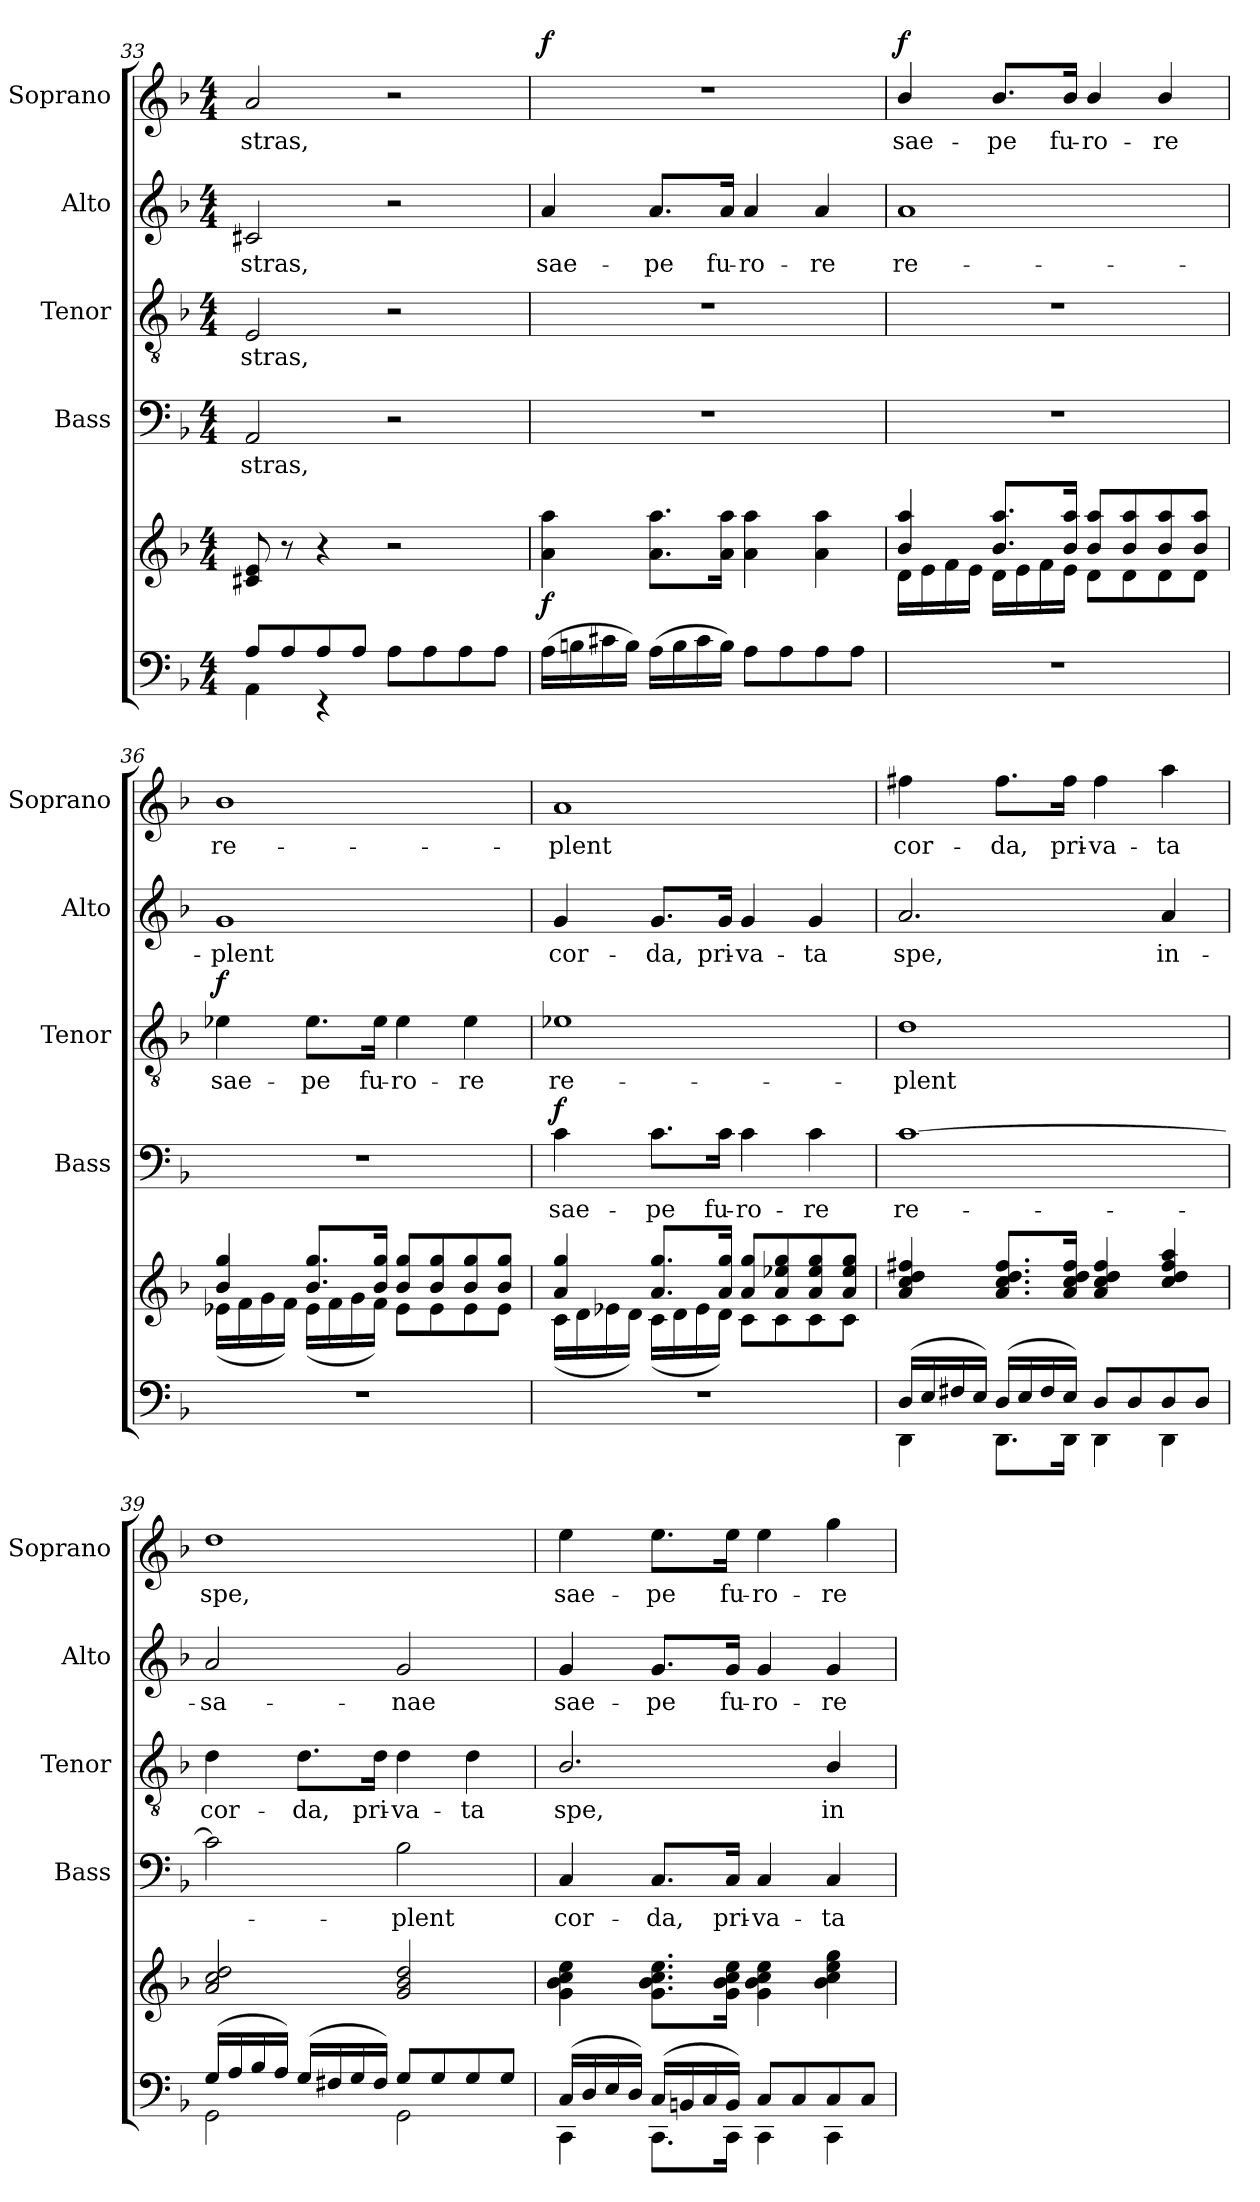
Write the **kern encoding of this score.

**kern	**kern	**dynam	**kern	**text	**dynam	**kern	**text	**dynam	**kern	**text	**kern	**text	**dynam
*part6	*part5	*part5	*part4	*part4	*part4	*part3	*part3	*part3	*part2	*part2	*part1	*part1	*part1
*staff6	*staff5	*staff5	*staff4	*staff4	*staff4	*staff3	*staff3	*staff3	*staff2	*staff2	*staff1	*staff1	*staff1
*	*	*	*I"Bass	*	*	*I"Tenor	*	*	*I"Alto	*	*I"Soprano	*	*
*	*	*	*I'Bass	*	*	*I'Tenor	*	*	*I'Alto	*	*I'Soprano	*	*
*clefF4	*clefG2	*	*clefF4	*	*	*clefGv2	*	*	*clefG2	*	*clefG2	*	*
*k[b-]	*k[b-]	*	*k[b-]	*	*	*k[b-]	*	*	*k[b-]	*	*k[b-]	*	*
*F:	*F:	*	*F:	*	*	*F:	*	*	*F:	*	*F:	*	*
*M4/4	*M4/4	*	*M4/4	*	*	*M4/4	*	*	*M4/4	*	*M4/4	*	*
=33	=33	=33	=33	=33	=33	=33	=33	=33	=33	=33	=33	=33	=33
*^	*	*	*	*	*	*	*	*	*	*	*	*	*
!	!	!	!	!	!LO:LY:b	!	!	!LO:LY:b	!	!	!LO:LY:b	!	!LO:LY:b	!
8A/L	4AA\	8c#X/ 8e/	.	2AA/	-stras,	.	2E/	stras,	.	2c#X/	stras,	2a/	-stras,	.
8A/	.	8r	.	.	.	.	.	.	.	.	.	.	.	.
8A/	4rEE	4r	.	.	.	.	.	.	.	.	.	.	.	.
8A/J	.	.	.	.	.	.	.	.	.	.	.	.	.	.
8A\L	2ryy	2r	.	2r	.	.	2r	.	.	2r	.	2r	.	.
8A\	.	.	.	.	.	.	.	.	.	.	.	.	.	.
8A\	.	.	.	.	.	.	.	.	.	.	.	.	.	.
8A\J	.	.	.	.	.	.	.	.	.	.	.	.	.	.
=34	=34	=34	=34	=34	=34	=34	=34	=34	=34	=34	=34	=34	=34	=34
!	!	!	!LO:DY:b	!	!	!	!	!	!	!	!LO:LY:b	!	!	!LO:DY:b
(>16A\LL	1ryy	4a\ 4aa\	f	1r	.	.	1r	.	.	4a/	sae-	1r	.	f
16Bn\	.	.	.	.	.	.	.	.	.	.	.	.	.	.
16c#X\	.	.	.	.	.	.	.	.	.	.	.	.	.	.
16B\JJ)	.	.	.	.	.	.	.	.	.	.	.	.	.	.
!	!	!	!	!	!	!	!	!	!	!	!LO:LY:b	!	!	!
(>16A\LL	.	8.a\ 8.aa\L	.	.	.	.	.	.	.	8.a/L	-pe	.	.	.
16B\	.	.	.	.	.	.	.	.	.	.	.	.	.	.
16c#\	.	.	.	.	.	.	.	.	.	.	.	.	.	.
!	!	!	!	!	!	!	!	!	!	!	!LO:LY:b	!	!	!
16B\JJ)	.	16a\ 16aa\Jk	.	.	.	.	.	.	.	16a/Jk	fu-	.	.	.
!	!	!	!	!	!	!	!	!	!	!	!LO:LY:b	!	!	!
8A\L	.	4a\ 4aa\	.	.	.	.	.	.	.	4a/	-ro-	.	.	.
8A\	.	.	.	.	.	.	.	.	.	.	.	.	.	.
!	!	!	!	!	!	!	!	!	!	!	!LO:LY:b	!	!	!
8A\	.	4a\ 4aa\	.	.	.	.	.	.	.	4a/	-re	.	.	.
8A\J	.	.	.	.	.	.	.	.	.	.	.	.	.	.
!!LO:LB:g=z
=35	=35	=35	=35	=35	=35	=35	=35	=35	=35	=35	=35	=35	=35	=35
*	*	*^	*	*	*	*	*	*	*	*	*	*	*	*
!	!	!	!	!	!	!	!	!	!	!	!	!LO:LY:b	!	!LO:LY:b	!LO:DY:b
1r	2ryy	4b-/ 4aa/	16d\LL	.	1r	.	.	1r	.	.	1a	re-	4b-/	sae-	f
.	.	.	16e\	.	.	.	.	.	.	.	.	.	.	.	.
.	.	.	16f\	.	.	.	.	.	.	.	.	.	.	.	.
.	.	.	16e\JJ	.	.	.	.	.	.	.	.	.	.	.	.
!	!	!	!	!	!	!	!	!	!	!	!	!	!	!LO:LY:b	!
.	.	8.b-/ 8.aa/L	16d\LL	.	.	.	.	.	.	.	.	.	8.b-/L	-pe	.
.	.	.	16e\	.	.	.	.	.	.	.	.	.	.	.	.
.	.	.	16f\	.	.	.	.	.	.	.	.	.	.	.	.
!	!	!	!	!	!	!	!	!	!	!	!	!	!	!LO:LY:b	!
.	.	16b-/ 16aa/Jk	16e\JJ	.	.	.	.	.	.	.	.	.	16b-/Jk	fu-	.
!	!	!	!	!	!	!	!	!	!	!	!	!	!	!LO:LY:b	!
.	2ryy	8b-/ 8aa/L	8d\L	.	.	.	.	.	.	.	.	.	4b-/	-ro-	.
.	.	8b-/ 8aa/	8d\	.	.	.	.	.	.	.	.	.	.	.	.
!	!	!	!	!	!	!	!	!	!	!	!	!	!	!LO:LY:b	!
.	.	8b-/ 8aa/	8d\	.	.	.	.	.	.	.	.	.	4b-/	-re	.
.	.	8b-/ 8aa/J	8d\J	.	.	.	.	.	.	.	.	.	.	.	.
=36	=36	=36	=36	=36	=36	=36	=36	=36	=36	=36	=36	=36	=36	=36	=36
!	!	!	!	!	!	!	!	!	!LO:LY:b	!LO:DY:b	!	!LO:LY:b	!	!LO:LY:b	!
1r	2ryy	4b-/ 4gg/	(<16e-X\LL	.	1r	.	.	4e-X\	sae-	f	1g	-plent	1b-	re-	.
.	.	.	16f\	.	.	.	.	.	.	.	.	.	.	.	.
.	.	.	16g\	.	.	.	.	.	.	.	.	.	.	.	.
.	.	.	16f\JJ)	.	.	.	.	.	.	.	.	.	.	.	.
!	!	!	!	!	!	!	!	!	!LO:LY:b	!	!	!	!	!	!
.	.	8.b-/ 8.gg/L	(<16e-\LL	.	.	.	.	8.e-\L	-pe	.	.	.	.	.	.
.	.	.	16f\	.	.	.	.	.	.	.	.	.	.	.	.
.	.	.	16g\	.	.	.	.	.	.	.	.	.	.	.	.
!	!	!	!	!	!	!	!	!	!LO:LY:b	!	!	!	!	!	!
.	.	16b-/ 16gg/Jk	16f\JJ)	.	.	.	.	16e-\Jk	fu-	.	.	.	.	.	.
!	!	!	!	!	!	!	!	!	!LO:LY:b	!	!	!	!	!	!
.	2ryy	8b-/ 8gg/L	8e-\L	.	.	.	.	4e-\	-ro-	.	.	.	.	.	.
.	.	8b-/ 8gg/	8e-\	.	.	.	.	.	.	.	.	.	.	.	.
!	!	!	!	!	!	!	!	!	!LO:LY:b	!	!	!	!	!	!
.	.	8b-/ 8gg/	8e-\	.	.	.	.	4e-\	-re	.	.	.	.	.	.
.	.	8b-/ 8gg/J	8e-\J	.	.	.	.	.	.	.	.	.	.	.	.
=37	=37	=37	=37	=37	=37	=37	=37	=37	=37	=37	=37	=37	=37	=37	=37
!	!	!	!	!	!	!LO:LY:b	!LO:DY:b	!	!LO:LY:b	!	!	!LO:LY:b	!	!LO:LY:b	!
1r	2ryy	4a/ 4gg/	(<16c\LL	.	4c\	sae-	f	1e-X	re-	.	4g/	cor-	1a	-plent	.
.	.	.	16d\	.	.	.	.	.	.	.	.	.	.	.	.
.	.	.	16e-X\	.	.	.	.	.	.	.	.	.	.	.	.
.	.	.	16d\JJ)	.	.	.	.	.	.	.	.	.	.	.	.
!	!	!	!	!	!	!LO:LY:b	!	!	!	!	!	!LO:LY:b	!	!	!
.	.	8.a/ 8.gg/L	(<16c\LL	.	8.c\L	-pe	.	.	.	.	8.g/L	-da,	.	.	.
.	.	.	16d\	.	.	.	.	.	.	.	.	.	.	.	.
.	.	.	16e-\	.	.	.	.	.	.	.	.	.	.	.	.
!	!	!	!	!	!	!LO:LY:b	!	!	!	!	!	!LO:LY:b	!	!	!
.	.	16a/ 16gg/Jk	16d\JJ)	.	16c\Jk	fu-	.	.	.	.	16g/Jk	pri-	.	.	.
!	!	!	!	!	!	!LO:LY:b	!	!	!	!	!	!LO:LY:b	!	!	!
.	2ryy	8a/ 8gg/L	8c\L	.	4c\	-ro-	.	.	.	.	4g/	-va-	.	.	.
.	.	8a/ 8ee-X/ 8gg/	8c\	.	.	.	.	.	.	.	.	.	.	.	.
!	!	!	!	!	!	!LO:LY:b	!	!	!	!	!	!LO:LY:b	!	!	!
.	.	8a/ 8ee-/ 8gg/	8c\	.	4c\	-re	.	.	.	.	4g/	-ta	.	.	.
.	.	8a/ 8ee-/ 8gg/J	8c\J	.	.	.	.	.	.	.	.	.	.	.	.
=38	=38	=38	=38	=38	=38	=38	=38	=38	=38	=38	=38	=38	=38	=38	=38
!	!	!	!	!	!	!LO:LY:b	!	!	!LO:LY:b	!	!	!LO:LY:b	!	!LO:LY:b	!
(>16D/LL	4DD\	4a/ 4cc/ 4dd/ 4ff#X/	1ryy	.	[1c	re-	.	1d	-plent	.	2.a/	spe,	4ff#X\	cor-	.
16E/	.	.	.	.	.	.	.	.	.	.	.	.	.	.	.
16F#X/	.	.	.	.	.	.	.	.	.	.	.	.	.	.	.
16E/JJ)	.	.	.	.	.	.	.	.	.	.	.	.	.	.	.
!	!	!	!	!	!	!	!	!	!	!	!	!	!	!LO:LY:b	!
(>16D/LL	8.DD\L	8.a/ 8.cc/ 8.dd/ 8.ff#/L	.	.	.	.	.	.	.	.	.	.	8.ff#\L	-da,	.
16E/	.	.	.	.	.	.	.	.	.	.	.	.	.	.	.
16F#/	.	.	.	.	.	.	.	.	.	.	.	.	.	.	.
!	!	!	!	!	!	!	!	!	!	!	!	!	!	!LO:LY:b	!
16E/JJ)	16DD\Jk	16a/ 16cc/ 16dd/ 16ff#/Jk	.	.	.	.	.	.	.	.	.	.	16ff#\Jk	pri-	.
!	!	!	!	!	!	!	!	!	!	!	!	!	!	!LO:LY:b	!
8D/L	4DD\	4a/ 4cc/ 4dd/ 4ff#/	.	.	.	.	.	.	.	.	.	.	4ff#\	-va-	.
8D/	.	.	.	.	.	.	.	.	.	.	.	.	.	.	.
!	!	!	!	!	!	!	!	!	!	!	!	!LO:LY:b	!	!LO:LY:b	!
8D/	4DD\	4cc/ 4dd/ 4ff#/ 4aa/	.	.	.	.	.	.	.	.	4a/	in-	4aa\	-ta	.
8D/J	.	.	.	.	.	.	.	.	.	.	.	.	.	.	.
=39	=39	=39	=39	=39	=39	=39	=39	=39	=39	=39	=39	=39	=39	=39	=39
!	!	!	!	!	!	!	!	!	!LO:LY:b	!	!	!LO:LY:b	!	!LO:LY:b	!
(>16G/LL	2GG\	2a/ 2cc/ 2dd/	1ryy	.	2c\]	.	.	4d\	cor-	.	2a/	-sa-	1dd	spe,	.
16A/	.	.	.	.	.	.	.	.	.	.	.	.	.	.	.
16B-/	.	.	.	.	.	.	.	.	.	.	.	.	.	.	.
16A/JJ)	.	.	.	.	.	.	.	.	.	.	.	.	.	.	.
!	!	!	!	!	!	!	!	!	!LO:LY:b	!	!	!	!	!	!
(>16G/LL	.	.	.	.	.	.	.	8.d\L	-da,	.	.	.	.	.	.
16F#X/	.	.	.	.	.	.	.	.	.	.	.	.	.	.	.
16G/	.	.	.	.	.	.	.	.	.	.	.	.	.	.	.
!	!	!	!	!	!	!	!	!	!LO:LY:b	!	!	!	!	!	!
16F#/JJ)	.	.	.	.	.	.	.	16d\Jk	pri-	.	.	.	.	.	.
!	!	!	!	!	!	!LO:LY:b	!	!	!LO:LY:b	!	!	!LO:LY:b	!	!	!
8G/L	2GG\	2g/ 2b-/ 2dd/	.	.	2B-\	-plent	.	4d\	-va-	.	2g/	-nae	.	.	.
8G/	.	.	.	.	.	.	.	.	.	.	.	.	.	.	.
!	!	!	!	!	!	!	!	!	!LO:LY:b	!	!	!	!	!	!
8G/	.	.	.	.	.	.	.	4d\	-ta	.	.	.	.	.	.
8G/J	.	.	.	.	.	.	.	.	.	.	.	.	.	.	.
*	*	*v	*v	*	*	*	*	*	*	*	*	*	*	*	*
!!LO:PB:g=z
=40	=40	=40	=40	=40	=40	=40	=40	=40	=40	=40	=40	=40	=40	=40
!	!	!	!	!	!LO:LY:b	!	!	!LO:LY:b	!	!	!LO:LY:b	!	!LO:LY:b	!
(>16C/LL	4CC\	4g\ 4b-\ 4cc\ 4ee\	.	4C/	cor-	.	2.B-/	spe,	.	4g/	sae-	4ee\	sae-	.
16D/	.	.	.	.	.	.	.	.	.	.	.	.	.	.
16E/	.	.	.	.	.	.	.	.	.	.	.	.	.	.
16D/JJ)	.	.	.	.	.	.	.	.	.	.	.	.	.	.
!	!	!	!	!	!LO:LY:b	!	!	!	!	!	!LO:LY:b	!	!LO:LY:b	!
(>16C/LL	8.CC\L	8.g\ 8.b-\ 8.cc\ 8.ee\L	.	8.C/L	-da,	.	.	.	.	8.g/L	-pe	8.ee\L	-pe	.
16BBn/	.	.	.	.	.	.	.	.	.	.	.	.	.	.
16C/	.	.	.	.	.	.	.	.	.	.	.	.	.	.
!	!	!	!	!	!LO:LY:b	!	!	!	!	!	!LO:LY:b	!	!LO:LY:b	!
16BB/JJ)	16CC\Jk	16g\ 16b-\ 16cc\ 16ee\Jk	.	16C/Jk	pri-	.	.	.	.	16g/Jk	fu-	16ee\Jk	fu-	.
!	!	!	!	!	!LO:LY:b	!	!	!	!	!	!LO:LY:b	!	!LO:LY:b	!
8C/L	4CC\	4g\ 4b-\ 4cc\ 4ee\	.	4C/	-va-	.	.	.	.	4g/	-ro-	4ee\	-ro-	.
8C/	.	.	.	.	.	.	.	.	.	.	.	.	.	.
!	!	!	!	!	!LO:LY:b	!	!	!LO:LY:b	!	!	!LO:LY:b	!	!LO:LY:b	!
8C/	4CC\	4b-\ 4cc\ 4ee\ 4gg\	.	4C/	-ta	.	4B-/	in	.	4g/	-re	4gg\	-re	.
8C/J	.	.	.	.	.	.	.	.	.	.	.	.	.	.
*v	*v	*	*	*	*	*	*	*	*	*	*	*	*	*
=	=	=	=	=	=	=	=	=	=	=	=	=	=
*-	*-	*-	*-	*-	*-	*-	*-	*-	*-	*-	*-	*-	*-
